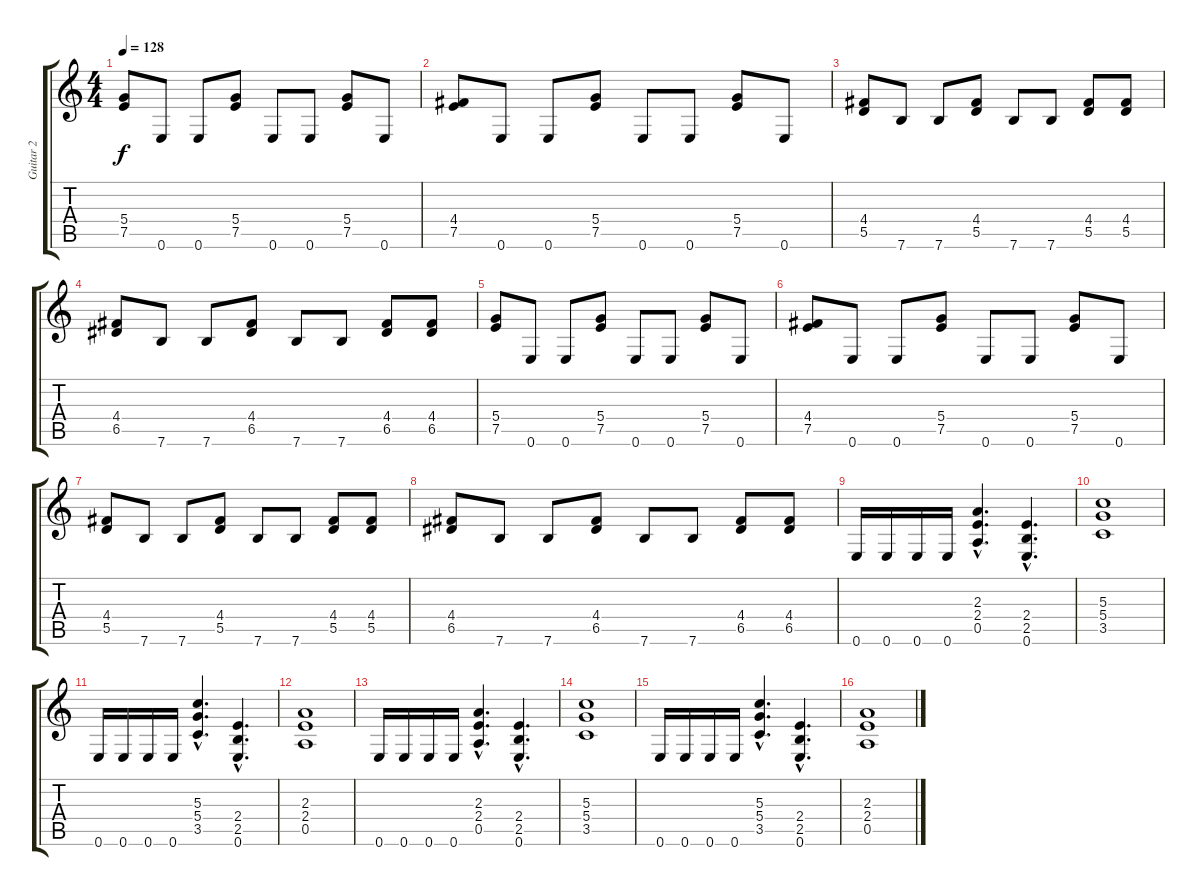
\track ("Guitar 2" "Guitar 2") {instrument distortionguitar}
\staff {score tabs}
\tuning (E4 B3 G3 D3 A2 E2) {hide}
\ts (4 4)
\tempo 128
\clef g2
\ks c
(5.4 7.5).8{dy f} 0.6.8 0.6.8 (5.4 7.5).8 0.6.8 0.6.8 (5.4 7.5).8 0.6.8 |
(4.4 7.5).8 0.6.8 0.6.8 (5.4 7.5).8 0.6.8 0.6.8 (5.4 7.5).8 0.6.8 |
(4.4 5.5).8 7.6.8 7.6.8 (4.4 5.5).8 7.6.8 7.6.8 (4.4 5.5).8 (4.4 5.5).8 |
(4.4 6.5).8 7.6.8 7.6.8 (4.4 6.5).8 7.6.8 7.6.8 (4.4 6.5).8 (4.4 6.5).8 |
(5.4 7.5).8 0.6.8 0.6.8 (5.4 7.5).8 0.6.8 0.6.8 (5.4 7.5).8 0.6.8 |
(4.4 7.5).8 0.6.8 0.6.8 (5.4 7.5).8 0.6.8 0.6.8 (5.4 7.5).8 0.6.8 |
(4.4 5.5).8 7.6.8 7.6.8 (4.4 5.5).8 7.6.8 7.6.8 (4.4 5.5).8 (4.4 5.5).8 |
(4.4 6.5).8 7.6.8 7.6.8 (4.4 6.5).8 7.6.8 7.6.8 (4.4 6.5).8 (4.4 6.5).8 |
0.6.16 0.6.16 0.6.16 0.6.16 (2.3{hac} 2.4{hac} 0.5{hac}).4{d} (2.4{hac} 2.5{hac} 0.6{hac}).4{d} |
(5.3 5.4 3.5).1 |
0.6.16 0.6.16 0.6.16 0.6.16 (5.3{hac} 5.4{hac} 3.5{hac}).4{d} (2.4{hac} 2.5{hac} 0.6{hac}).4{d} |
(2.3 2.4 0.5).1 |
0.6.16 0.6.16 0.6.16 0.6.16 (2.3{hac} 2.4{hac} 0.5{hac}).4{d} (2.4{hac} 2.5{hac} 0.6{hac}).4{d} |
(5.3 5.4 3.5).1 |
0.6.16 0.6.16 0.6.16 0.6.16 (5.3{hac} 5.4{hac} 3.5{hac}).4{d} (2.4{hac} 2.5{hac} 0.6{hac}).4{d} |
(2.3 2.4 0.5).1
